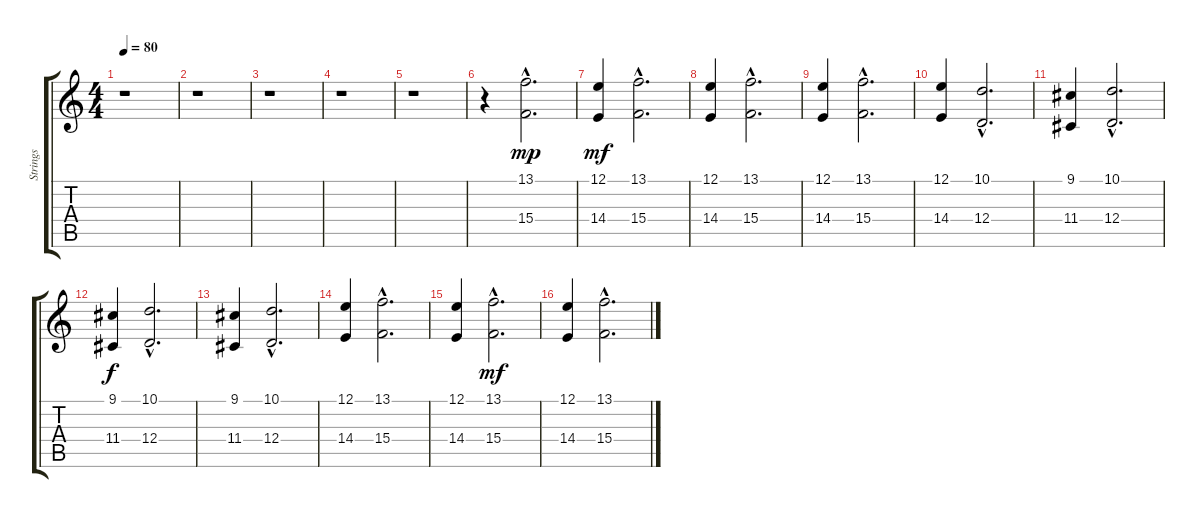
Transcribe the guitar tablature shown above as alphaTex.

\track ("Strings" "Strings") {instrument stringensemble1}
\staff {score tabs}
\tuning (E4 B3 G3 D3 A2 E2) {hide}
\ts (4 4)
\tempo 80
\clef g2
\ks c
r.1{dy mp instrument stringensemble1} |
r.1 |
r.1 |
r.1 |
r.1 |
r.4 (13.1{hac} 15.4{hac}).2{d} |
(12.1 14.4).4{dy mf} (13.1{hac} 15.4{hac}).2{d} |
(12.1 14.4).4 (13.1{hac} 15.4{hac}).2{d} |
(12.1 14.4).4 (13.1{hac} 15.4{hac}).2{d} |
(12.1 14.4).4 (10.1{hac} 12.4{hac}).2{d} |
(9.1 11.4).4 (10.1{hac} 12.4{hac}).2{d} |
(9.1 11.4).4{dy f} (10.1{hac} 12.4{hac}).2{d} |
(9.1 11.4).4 (10.1{hac} 12.4{hac}).2{d} |
(12.1 14.4).4 (13.1{hac} 15.4{hac}).2{d} |
(12.1 14.4).4 (13.1{hac} 15.4{hac}).2{d dy mf} |
(12.1 14.4).4 (13.1{hac} 15.4{hac}).2{d}
